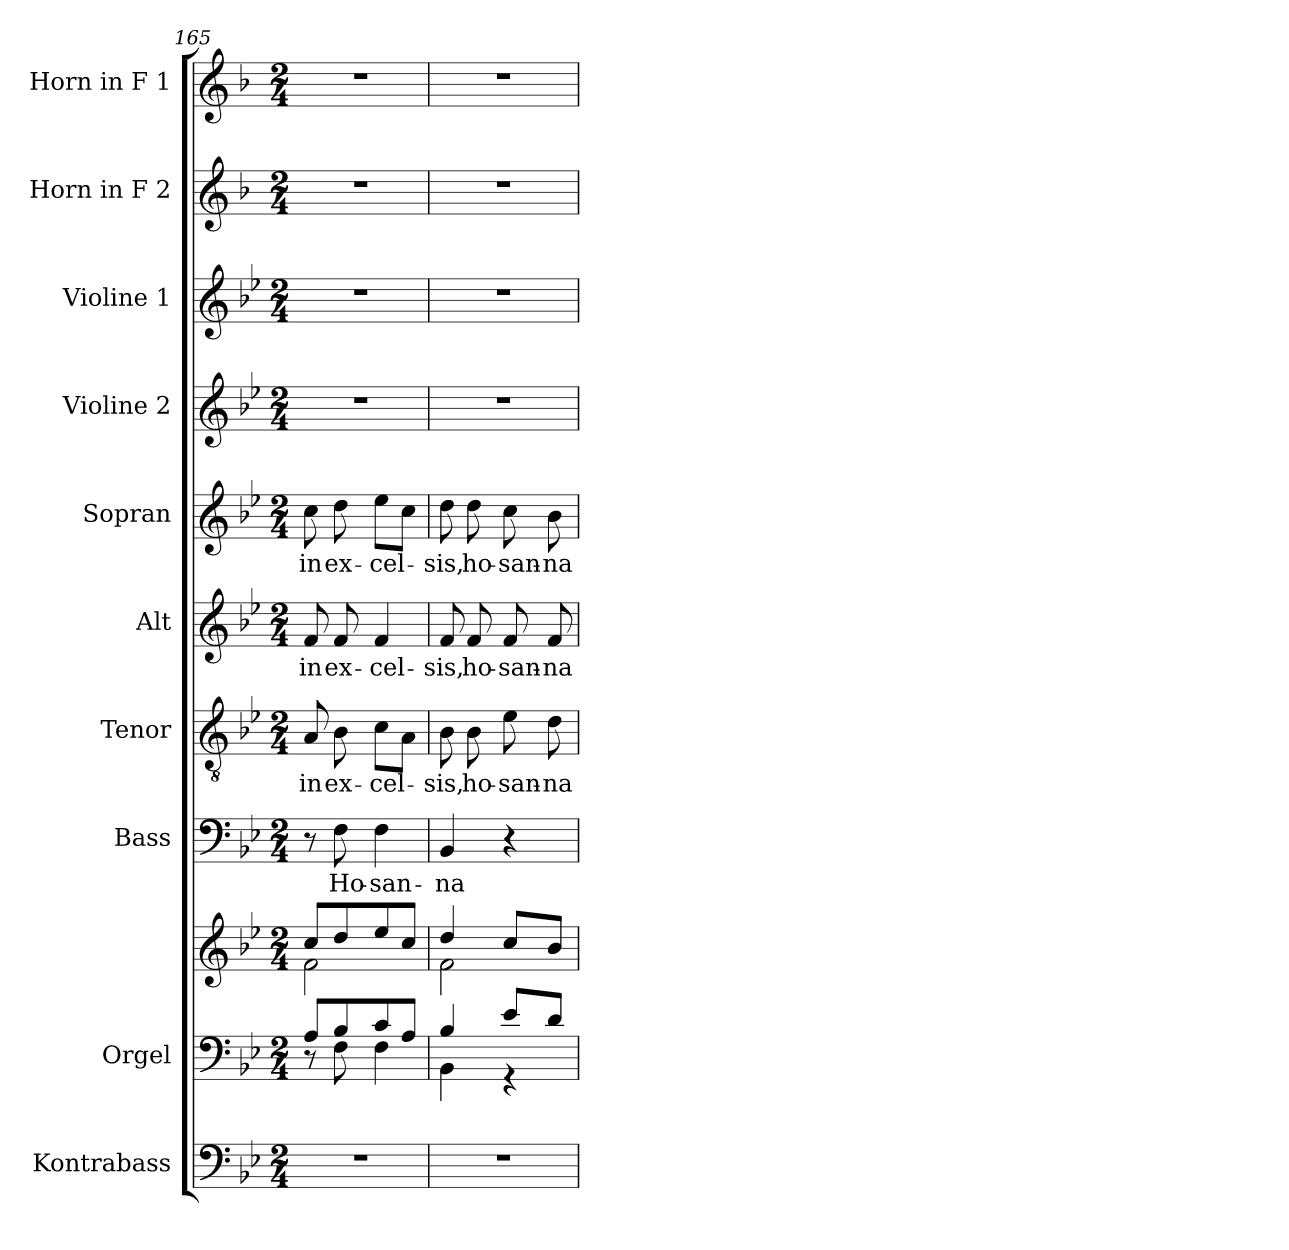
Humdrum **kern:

**kern	**kern	**kern	**kern	**text	**kern	**text	**kern	**text	**kern	**text	**kern	**kern	**kern	**kern
*part10	*part9	*part9	*part8	*part8	*part7	*part7	*part6	*part6	*part5	*part5	*part4	*part3	*part2	*part1
*staff11	*staff10	*staff9	*staff8	*staff8	*staff7	*staff7	*staff6	*staff6	*staff5	*staff5	*staff4	*staff3	*staff2	*staff1
*I"Kontrabass	*I"Orgel	*	*I"Bass	*	*I"Tenor	*	*I"Alt	*	*I"Sopran	*	*I"Violine 2	*I"Violine 1	*I"Horn in F 2	*I"Horn in F 1
*I'Kb.	*	*	*I'B.	*	*I'T.	*	*I'A.	*	*I'S.	*	*I'Vl. 2	*I'Vl. 1	*	*
*clefF4	*clefF4	*clefG2	*clefF4	*	*clefGv2	*	*clefG2	*	*clefG2	*	*clefG2	*clefG2	*clefG2	*clefG2
*ITrd7c12	*	*	*	*	*	*	*	*	*	*	*	*	*ITrd4c7	*ITrd4c7
*k[b-e-]	*k[b-e-]	*k[b-e-]	*k[b-e-]	*	*k[b-e-]	*	*k[b-e-]	*	*k[b-e-]	*	*k[b-e-]	*k[b-e-]	*k[b-e-]	*k[b-e-]
*B-:	*B-:	*B-:	*B-:	*	*B-:	*	*B-:	*	*B-:	*	*B-:	*B-:	*B-:	*B-:
*M2/4	*M2/4	*M2/4	*M2/4	*	*M2/4	*	*M2/4	*	*M2/4	*	*M2/4	*M2/4	*M2/4	*M2/4
=165	=165	=165	=165	=165	=165	=165	=165	=165	=165	=165	=165	=165	=165	=165
*	*^	*^	*	*	*	*	*	*	*	*	*	*	*	*
!	!	!	!	!	!	!	!	!LO:LY:b	!	!LO:LY:b	!	!LO:LY:b	!	!	!	!
2r	8A!/L	8rC	8cc!/L	2f!\	8r	.	8A/	in	8f/	in	8cc\	in	2r	2r	2r	2r
!	!	!	!	!	!	!LO:LY:b	!	!LO:LY:b	!	!LO:LY:b	!	!LO:LY:b	!	!	!	!
.	8B-!/	8F!\	8dd!/	.	8F\	Ho-	8B-\	ex-	8f/	ex-	8dd\	ex-	.	.	.	.
!	!	!	!	!	!	!LO:LY:b	!	!LO:LY:b	!	!LO:LY:b	!	!LO:LY:b	!	!	!	!
.	8c!/	4F!\	8ee-!/	.	4F\	-san-	8c\L	-cel-	4f/	-cel-	8ee-\L	-cel-	.	.	.	.
.	8A!/J	.	8cc!/J	.	.	.	8A\J	.	.	.	8cc\J	.	.	.	.	.
=166	=166	=166	=166	=166	=166	=166	=166	=166	=166	=166	=166	=166	=166	=166	=166	=166
!	!	!	!	!	!	!LO:LY:b	!	!LO:LY:b	!	!LO:LY:b	!	!LO:LY:b	!	!	!	!
2r	4B-!/	4BB-!\	4dd!/	2f!\	4BB-/	-na	8B-\	-sis,	8f/	-sis,	8dd\	-sis,	2r	2r	2r	2r
!	!	!	!	!	!	!	!	!LO:LY:b	!	!LO:LY:b	!	!LO:LY:b	!	!	!	!
.	.	.	.	.	.	.	8B-\	ho-	8f/	ho-	8dd\	ho-	.	.	.	.
!	!	!	!	!	!	!	!	!LO:LY:b	!	!LO:LY:b	!	!LO:LY:b	!	!	!	!
.	8e-!/L	4r	8cc!/L	.	4r	.	8e-\	-san-	8f/	-san-	8cc\	-san-	.	.	.	.
!	!	!	!	!	!	!	!	!LO:LY:b	!	!LO:LY:b	!	!LO:LY:b	!	!	!	!
.	8d!/J	.	8b-!/J	.	.	.	8d\	-na	8f/	-na	8b-\	-na	.	.	.	.
*	*v	*v	*	*	*	*	*	*	*	*	*	*	*	*	*	*
*	*	*v	*v	*	*	*	*	*	*	*	*	*	*	*	*
=	=	=	=	=	=	=	=	=	=	=	=	=	=	=
*-	*-	*-	*-	*-	*-	*-	*-	*-	*-	*-	*-	*-	*-	*-
